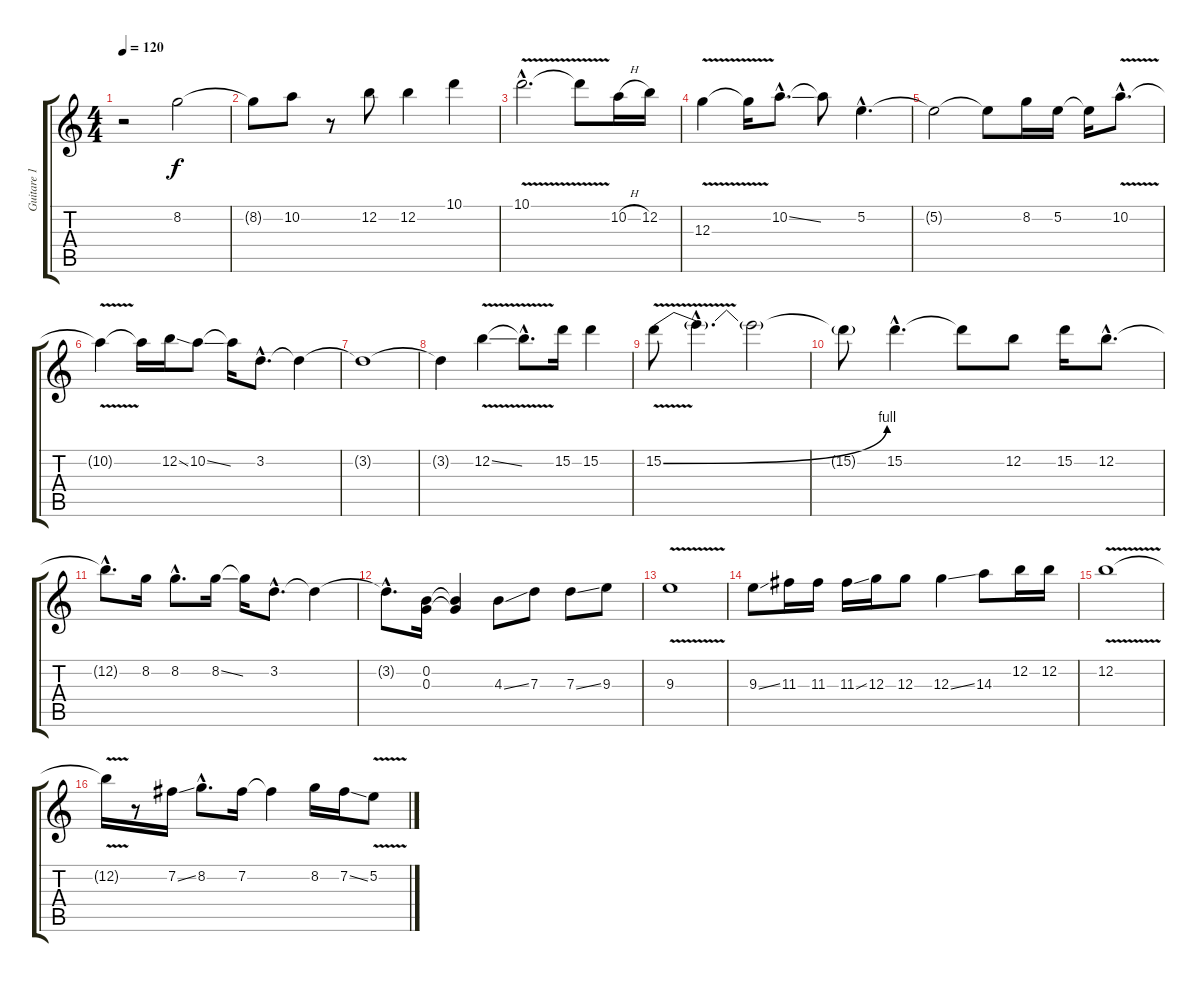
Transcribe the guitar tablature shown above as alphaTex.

\track ("Guitare 1" "Guitare 1") {instrument electricguitarclean}
\staff {score tabs}
\tuning (E4 B3 G3 D3 A2 E2) {hide}
\ts (4 4)
\tempo 120
\clef g2
\ks c
r.2{dy f} 8.2.2 |
8.2{t}.8 10.2.8 r.8 12.2.8 12.2.4 10.1.4 |
10.1{v hac}.2{d} 10.1{t}.8 10.2{h}.16 12.2.16 |
12.3{v}.4 12.3{t}.16 10.2{ss hac}.8{d} 10.2{t}.8 5.2{hac}.4{d} |
5.2{t}.2 5.2{t}.8 8.2.16 5.2.16 5.2{t}.16 10.2{v hac}.8{d} |
10.2{t}.4 10.2{t}.16 12.2{ss}.16 10.2{ss}.8 10.2{t}.16 3.2{hac}.8{d} 3.2{t}.4 |
3.2{t}.1 |
3.2{t}.4 12.2{v ss}.4 12.2{hac t}.8{d} 15.2.16 15.2.4 |
15.2{be (bend 0 0 60 4) v}.8 15.2{hac t}.4{d} 15.2{t}.2 |
15.2{t}.8 15.2{hac}.4{d} 15.2{t}.8 12.2.8 15.2.16 12.2{hac}.8{d} |
12.2{hac t}.8{d} 8.2.16 8.2{hac}.8{d} 8.2{ss}.16 8.2{t}.16 3.2{hac}.8{d} 3.2{t}.4 |
3.2{hac t}.8{d} (0.2 0.3).16 (0.2{t} 0.3{t}).4 4.3{ss}.8 7.3.8 7.3{ss}.8 9.3.8 |
9.3{v}.1 |
9.3{ss}.8 11.3.16 11.3.16 11.3{ss}.16 12.3.16 12.3.8 12.3{ss}.4 14.3.8 12.2.16 12.2.16 |
12.2{v}.1 |
12.2{t}.16 r.8 7.2{ss}.16 8.2{hac}.8{d} 7.2.16 7.2{t}.4 8.2.16 7.2{ss}.16 5.2{v}.8
